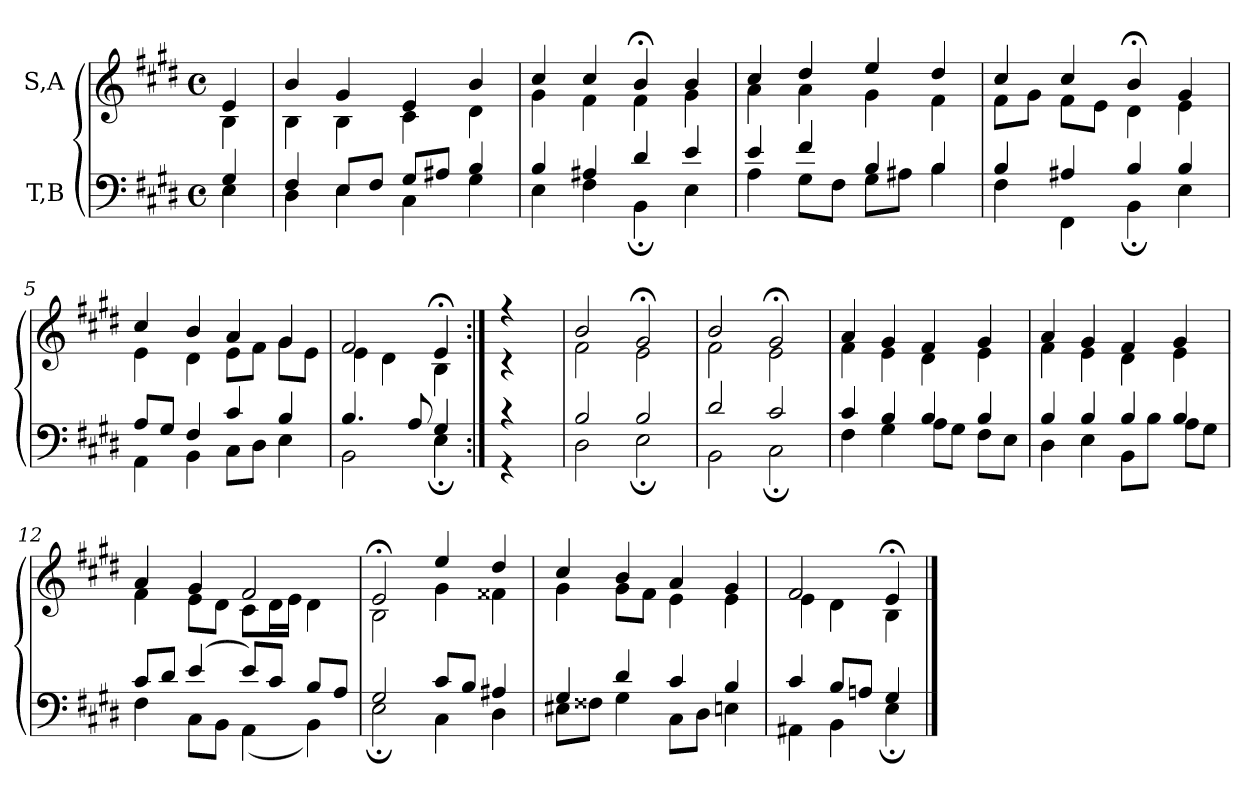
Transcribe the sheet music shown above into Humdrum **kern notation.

**kern	**kern
*part2	*part1
*staff2	*staff1
*I"T,B	*I"S,A
*clefF4	*clefG2
*k[f#c#g#d#]	*k[f#c#g#d#]
*M4/4	*M4/4
*met(c)	*met(c)
=	=
*^	*^
4G#	4E	4e	4B
=1	=1	=1	=1
4F#	4D#	4b	4B
8EL	4E	4g#	4B
8F#J	.	.	.
8G#L	4C#	4e	4c#
8A#XJ	.	.	.
4B	4G#	4b	4d#
=2	=2	=2	=2
4B	4E	4cc#	4g#
4A#X	4F#	4cc#	4f#
4d#	4BB;	4b;<	4f#
4e	4E	4b	4g#
=3	=3	=3	=3
4e	4A	4cc#	4a
4f#	8G#L	4dd#	4a
.	8F#J	.	.
4B	8G#L	4ee	4g#
.	8A#XJ	.	.
4B	4B	4dd#	4f#
=4	=4	=4	=4
4B	4F#	4cc#	8f#L
.	.	.	8g#J
4A#X	4FF#	4cc#	8f#L
.	.	.	8eJ
4B	4BB;	4b;<	4d#
4B	4E	4g#	4e
=5	=5	=5	=5
8AL	4AA	4cc#	4e
8G#J	.	.	.
4F#	4BB	4b	4d#
4c#	8C#L	4a	8eL
.	8D#J	.	8f#J
4B	4E	4g#	8g#L
.	.	.	8eJ
=575	=575	=575	=575
4.B	2BB	2f#	4e
.	.	.	4d#
8A	.	.	.
4G#	4E;	4e;<	4B
=576:|!	=576:|!	=576:|!	=576:|!
4r	4r	4r	4r
=8	=8	=8	=8
2B	2D#	2b	2f#
2B	2E;	2g#;<	2e
=9	=9	=9	=9
2d#	2BB	2b	2f#
2c#	2C#;	2g#;<	2e
=10	=10	=10	=10
4c#	4F#	4a	4f#
4B	4G#	4g#	4e
4B	8AL	4f#	4d#
.	8G#J	.	.
4B	8F#L	4g#	4e
.	8EJ	.	.
=11	=11	=11	=11
4B	4D#	4a	4f#
4B	4E	4g#	4e
4B	8BBL	4f#	4d#
.	8BJ	.	.
4B	8AL	4g#	4e
.	8G#J	.	.
=12	=12	=12	=12
8c#L	4F#	4a	4f#
8d#J	.	.	.
(>4e	8C#L	4g#	8eL
.	8BBJ	.	8d#J
8eL)	(<4AA	2f#	8c#L
8c#J	.	.	16d#L
.	.	.	16eJJ
8BL	4BB)	.	4d#
8AJ	.	.	.
=13	=13	=13	=13
2G#	2E;	2e;<	2B
8c#L	4C#	4ee	4g#
8BJ	.	.	.
4A#X	4D#	4dd#	4f##X
=14	=14	=14	=14
4G#	8E#XL	4cc#	4g#
.	8F##XJ	.	.
4d#	4G#	4b	8g#L
.	.	.	8f#J
4c#	8C#L	4a	4e
.	8D#J	.	.
4B	4En	4g#	4e
=15	=15	=15	=15
4c#	4AA#X	2f#	4e
8BL	4BB	.	4d#
8AnJ	.	.	.
4G#	4E;	4e;<	4B
*v	*v	*	*
*	*v	*v
==	==
*-	*-
